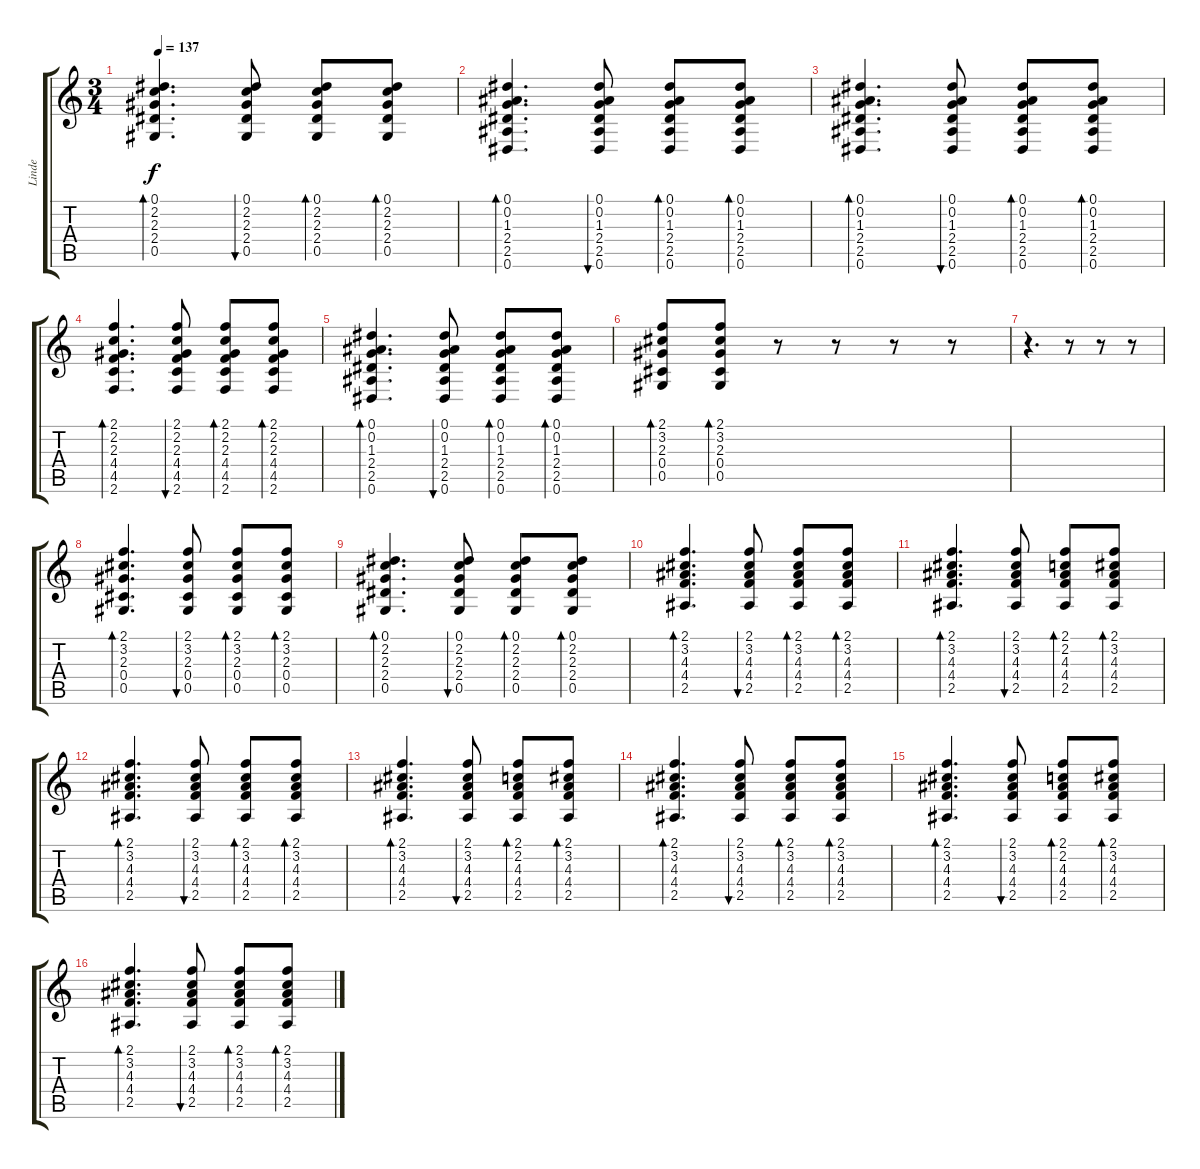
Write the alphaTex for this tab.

\track ("Linde" "Linde") {instrument acousticguitarsteel}
\staff {score tabs}
\tuning (Eb4 Bb3 Gb3 Db3 Ab2 Eb2) {hide}
\ts (3 4)
\tempo 137
\clef g2
\ks c
(0.1 2.2 2.3 2.4 0.5).4{d bd 60 dy f} (0.1 2.2 2.3 2.4 0.5).8{bu 60} (0.1 2.2 2.3 2.4 0.5).8{bd 60} (0.1 2.2 2.3 2.4 0.5).8{bd 60} |
(0.1 0.2 1.3 2.4 2.5 0.6).4{d bd 60} (0.1 0.2 1.3 2.4 2.5 0.6).8{bu 60} (0.1 0.2 1.3 2.4 2.5 0.6).8{bd 60} (0.1 0.2 1.3 2.4 2.5 0.6).8{bd 60} |
(0.1 0.2 1.3 2.4 2.5 0.6).4{d bd 60} (0.1 0.2 1.3 2.4 2.5 0.6).8{bu 60} (0.1 0.2 1.3 2.4 2.5 0.6).8{bd 60} (0.1 0.2 1.3 2.4 2.5 0.6).8{bd 60} |
(2.1 2.2 2.3 4.4 4.5 2.6).4{d bd 60} (2.1 2.2 2.3 4.4 4.5 2.6).8{bu 60} (2.1 2.2 2.3 4.4 4.5 2.6).8{bd 60} (2.1 2.2 2.3 4.4 4.5 2.6).8{bd 60} |
(0.1 0.2 1.3 2.4 2.5 0.6).4{d bd 60} (0.1 0.2 1.3 2.4 2.5 0.6).8{bu 60} (0.1 0.2 1.3 2.4 2.5 0.6).8{bd 60} (0.1 0.2 1.3 2.4 2.5 0.6).8{bd 60} |
(2.1 3.2 2.3 0.4 0.5).8{bd 60} (2.1 3.2 2.3 0.4 0.5).8{bd 60} r.8 r.8 r.8 r.8 |
r.4{d} r.8 r.8 r.8 |
(2.1 3.2 2.3 0.4 0.5).4{d bd 60} (2.1 3.2 2.3 0.4 0.5).8{bu 60} (2.1 3.2 2.3 0.4 0.5).8{bd 60} (2.1 3.2 2.3 0.4 0.5).8{bd 60} |
(0.1 2.2 2.3 2.4 0.5).4{d bd 60} (0.1 2.2 2.3 2.4 0.5).8{bu 60} (0.1 2.2 2.3 2.4 0.5).8{bd 60} (0.1 2.2 2.3 2.4 0.5).8{bd 60} |
(2.1 3.2 4.3 4.4 2.5).4{d bd 60} (2.1 3.2 4.3 4.4 2.5).8{bu 60} (2.1 3.2 4.3 4.4 2.5).8{bd 60} (2.1 3.2 4.3 4.4 2.5).8{bd 60} |
(2.1 3.2 4.3 4.4 2.5).4{d bd 60} (2.1 3.2 4.3 4.4 2.5).8{bu 60} (2.1 2.2 4.3 4.4 2.5).8{bd 60} (2.1 3.2 4.3 4.4 2.5).8{bd 60} |
(2.1 3.2 4.3 4.4 2.5).4{d bd 60} (2.1 3.2 4.3 4.4 2.5).8{bu 60} (2.1 3.2 4.3 4.4 2.5).8{bd 60} (2.1 3.2 4.3 4.4 2.5).8{bd 60} |
(2.1 3.2 4.3 4.4 2.5).4{d bd 60} (2.1 3.2 4.3 4.4 2.5).8{bu 60} (2.1 2.2 4.3 4.4 2.5).8{bd 60} (2.1 3.2 4.3 4.4 2.5).8{bd 60} |
(2.1 3.2 4.3 4.4 2.5).4{d bd 60} (2.1 3.2 4.3 4.4 2.5).8{bu 60} (2.1 3.2 4.3 4.4 2.5).8{bd 60} (2.1 3.2 4.3 4.4 2.5).8{bd 60} |
(2.1 3.2 4.3 4.4 2.5).4{d bd 60} (2.1 3.2 4.3 4.4 2.5).8{bu 60} (2.1 2.2 4.3 4.4 2.5).8{bd 60} (2.1 3.2 4.3 4.4 2.5).8{bd 60} |
(2.1 3.2 4.3 4.4 2.5).4{d bd 60} (2.1 3.2 4.3 4.4 2.5).8{bu 60} (2.1 3.2 4.3 4.4 2.5).8{bd 60} (2.1 3.2 4.3 4.4 2.5).8{bd 60}
